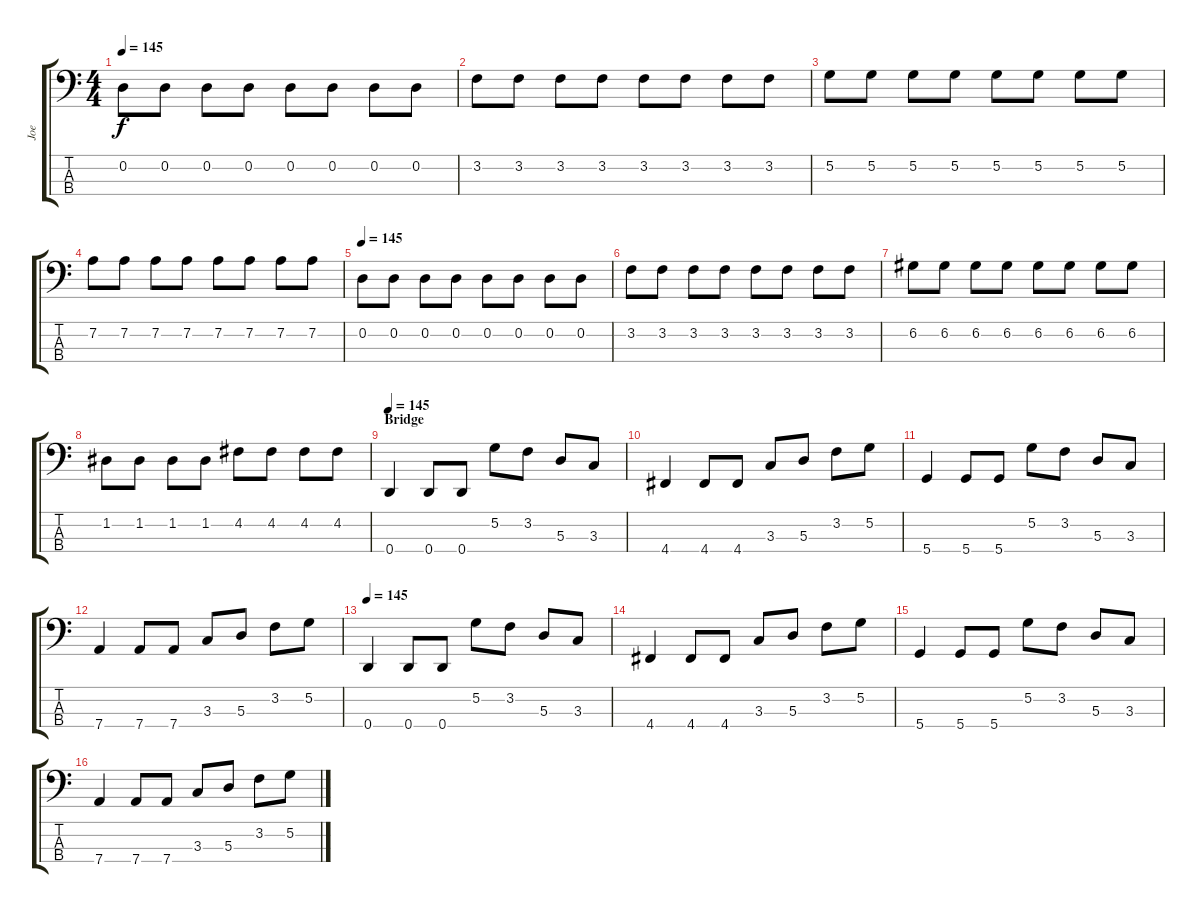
\track ("Joe" "Joe") {instrument electricbasspick}
\staff {score tabs}
\tuning (G2 D2 A1 D1) {hide}
\ts (4 4)
\tempo 145
\clef f4
\ks c
0.2.8{dy f} 0.2.8 0.2.8 0.2.8 0.2.8 0.2.8 0.2.8 0.2.8 |
3.2.8 3.2.8 3.2.8 3.2.8 3.2.8 3.2.8 3.2.8 3.2.8 |
5.2.8 5.2.8 5.2.8 5.2.8 5.2.8 5.2.8 5.2.8 5.2.8 |
7.2.8 7.2.8 7.2.8 7.2.8 7.2.8 7.2.8 7.2.8 7.2.8 |
\tempo 145
0.2.8 0.2.8 0.2.8 0.2.8 0.2.8 0.2.8 0.2.8 0.2.8 |
3.2.8 3.2.8 3.2.8 3.2.8 3.2.8 3.2.8 3.2.8 3.2.8 |
6.2.8 6.2.8 6.2.8 6.2.8 6.2.8 6.2.8 6.2.8 6.2.8 |
1.2.8 1.2.8 1.2.8 1.2.8 4.2.8 4.2.8 4.2.8 4.2.8 |
\section ("" "Bridge")
\tempo 145
0.4.4 0.4.8 0.4.8 5.2.8 3.2.8 5.3.8 3.3.8 |
4.4.4 4.4.8 4.4.8 3.3.8 5.3.8 3.2.8 5.2.8 |
5.4.4 5.4.8 5.4.8 5.2.8 3.2.8 5.3.8 3.3.8 |
7.4.4 7.4.8 7.4.8 3.3.8 5.3.8 3.2.8 5.2.8 |
\tempo 145
0.4.4 0.4.8 0.4.8 5.2.8 3.2.8 5.3.8 3.3.8 |
4.4.4 4.4.8 4.4.8 3.3.8 5.3.8 3.2.8 5.2.8 |
5.4.4 5.4.8 5.4.8 5.2.8 3.2.8 5.3.8 3.3.8 |
7.4.4 7.4.8 7.4.8 3.3.8 5.3.8 3.2.8 5.2.8
